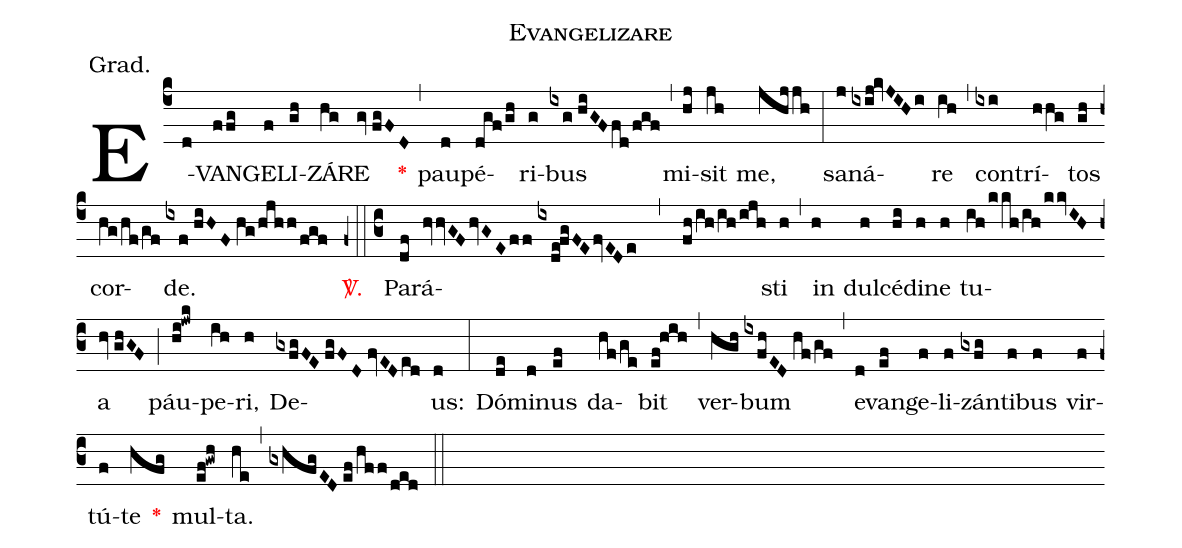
name:Evangelizare;
annotation:Grad.;
mode:V.;
office-part:Gradual;
%%
(c4) E(d)VAN(ffg)GE(f)LI(gh)ZÁ(hg)RE(gv//fgFD) <v>\red{*}</v>(,) pau(d)pé(dgf/gh)ri(g)bus(ixg//hiGFfd/fgf) (,) mi(hj)sit(jh) me,(jhjjh) (:) sa(j)ná(ixij!kvJIHi)re(ih) (,) con(ixi)trí(hhg)tos(gh) cor(hg/hf/gf)de.(ixf//hiHF//hg/hjhh/fgf) <v>\red{\Vbar.}</v>(z0::c3) Pa(df)rá(hvvGF/hvGE/ff//ixde!fgFEfvEDe , fh/ih/ih/ijh)sti(h) (,) in(h) dul(h)cé(hi)di(h)ne(h) tu(ih/kkh/ih/kkvIH)a(hv//ghGF) (;) páu(hi!jwk)pe(ih)ri,(h) De(gxfgFE//fgFD//fvEDed)us:(d) (:) Dó(de)mi(d)nus(ef) da(hf/ge)bit(ef!hih) (,) ver(hgh)bum(ixfhED//hf/gf) (,) e(d)van(ef)ge(f)li(f)zán(gxfg)ti(f)bus(f) vir(f)tú(f)te(hfg) <v>\red{*}</v>() mul(ef!gwh)ta.(he) (,) (gxhfgED//ef/hff/ded) (::)
